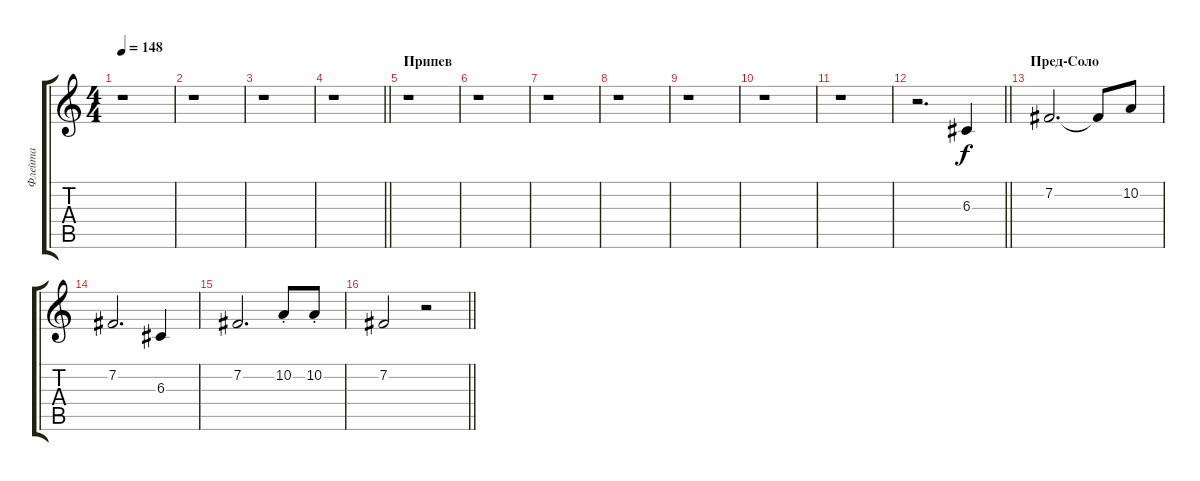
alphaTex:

\track ("Флейта" "Флейта") {instrument flute}
\staff {score tabs}
\tuning (E4 B3 G3 D3 A2 E2) {hide}
\ts (4 4)
\tempo 148
\clef g2
\ks c
r.1{dy f} |
r.1 |
r.1 |
\barLineRight lightlight
r.1 |
\section ("" "Припев")
r.1 |
r.1 |
r.1 |
r.1 |
r.1 |
r.1 |
r.1 |
\barLineRight lightlight
r.2{d} 6.3.4 |
\section ("" "Пред-Соло")
7.2.2{d} 7.2{t}.8 10.2.8 |
7.2.2{d} 6.3.4 |
7.2.2{d} 10.2{st}.8 10.2{st}.8 |
\barLineRight lightlight
7.2.2 r.2
